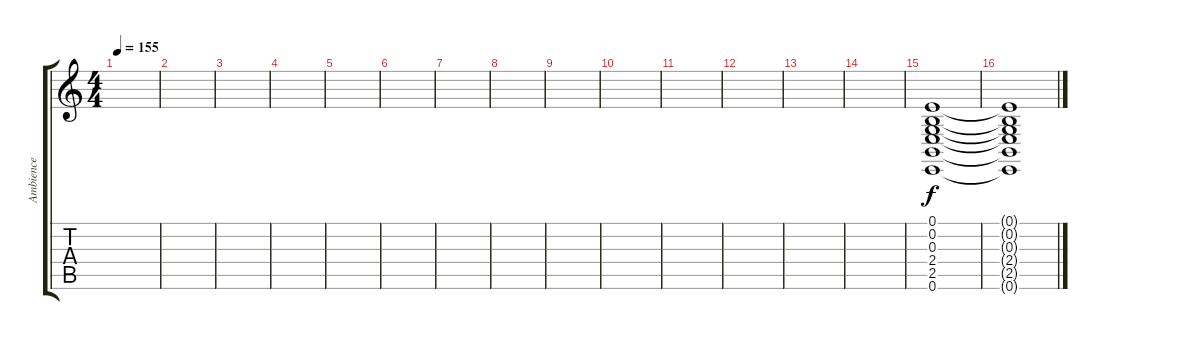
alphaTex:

\track ("Ambience" "Ambience") {instrument pad2warm}
\staff {score tabs}
\tuning (E4 B3 G3 D3 A2 E2) {hide}
\ts (4 4)
\tempo 155
\clef g2
\ks c
|
|
|
|
|
|
|
|
|
|
|
|
|
|
(0.1 0.2 0.3 2.4 2.5 0.6).1 |
(0.1{t} 0.2{t} 0.3{t} 2.4{t} 2.5{t} 0.6{t}).1
